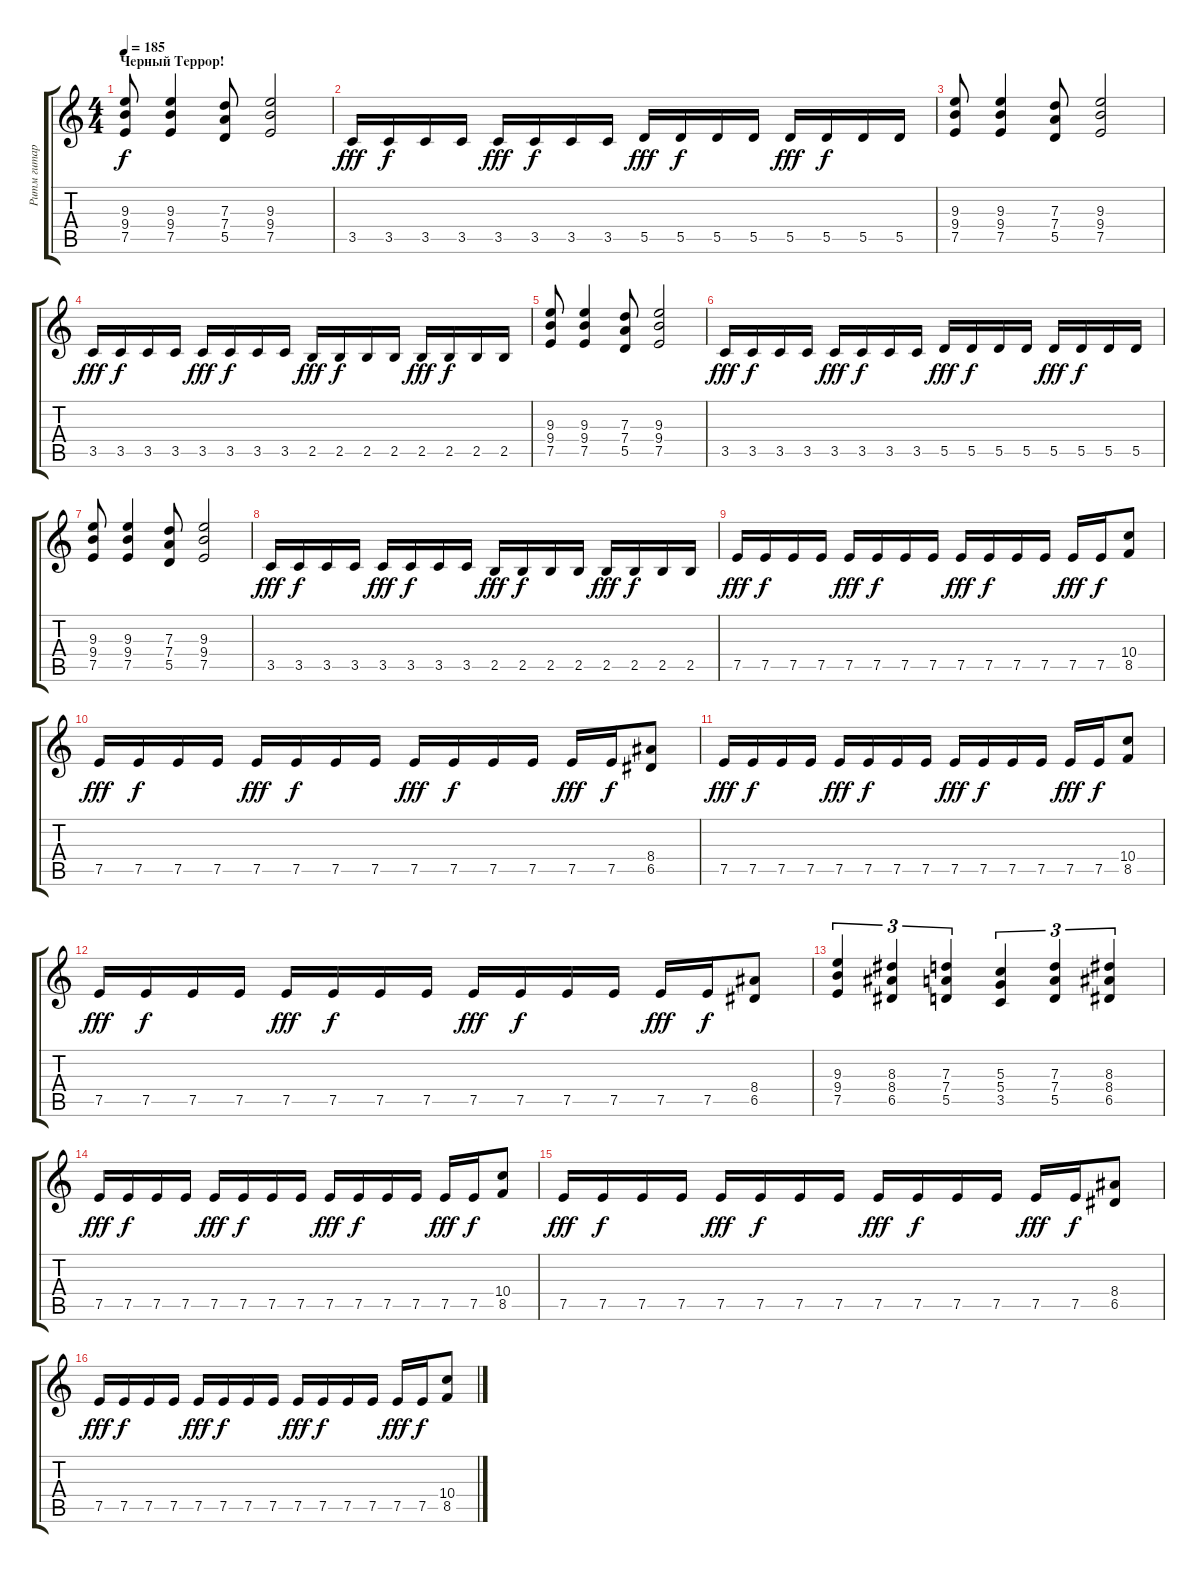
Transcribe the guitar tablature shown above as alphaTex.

\track ("Ритм гитара" "Ритм гитар") {instrument distortionguitar}
\staff {score tabs}
\tuning (E4 B3 G3 D3 A2 E2) {hide}
\ts (4 4)
\section ("" "Черный Террор!")
\tempo 185
\clef g2
\ks c
(9.3 9.4 7.5).8{dy f} (9.3 9.4 7.5).4 (7.3 7.4 5.5).8 (9.3 9.4 7.5).2 |
3.5.16{dy fff} 3.5.16{dy f} 3.5.16 3.5.16 3.5.16{dy fff} 3.5.16{dy f} 3.5.16 3.5.16 5.5.16{dy fff} 5.5.16{dy f} 5.5.16 5.5.16 5.5.16{dy fff} 5.5.16{dy f} 5.5.16 5.5.16 |
(9.3 9.4 7.5).8 (9.3 9.4 7.5).4 (7.3 7.4 5.5).8 (9.3 9.4 7.5).2 |
3.5.16{dy fff} 3.5.16{dy f} 3.5.16 3.5.16 3.5.16{dy fff} 3.5.16{dy f} 3.5.16 3.5.16 2.5.16{dy fff} 2.5.16{dy f} 2.5.16 2.5.16 2.5.16{dy fff} 2.5.16{dy f} 2.5.16 2.5.16 |
(9.3 9.4 7.5).8 (9.3 9.4 7.5).4 (7.3 7.4 5.5).8 (9.3 9.4 7.5).2 |
3.5.16{dy fff} 3.5.16{dy f} 3.5.16 3.5.16 3.5.16{dy fff} 3.5.16{dy f} 3.5.16 3.5.16 5.5.16{dy fff} 5.5.16{dy f} 5.5.16 5.5.16 5.5.16{dy fff} 5.5.16{dy f} 5.5.16 5.5.16 |
(9.3 9.4 7.5).8 (9.3 9.4 7.5).4 (7.3 7.4 5.5).8 (9.3 9.4 7.5).2 |
3.5.16{dy fff} 3.5.16{dy f} 3.5.16 3.5.16 3.5.16{dy fff} 3.5.16{dy f} 3.5.16 3.5.16 2.5.16{dy fff} 2.5.16{dy f} 2.5.16 2.5.16 2.5.16{dy fff} 2.5.16{dy f} 2.5.16 2.5.16 |
7.5.16{dy fff} 7.5.16{dy f} 7.5.16 7.5.16 7.5.16{dy fff} 7.5.16{dy f} 7.5.16 7.5.16 7.5.16{dy fff} 7.5.16{dy f} 7.5.16 7.5.16 7.5.16{dy fff} 7.5.16{dy f} (10.4 8.5).8 |
7.5.16{dy fff} 7.5.16{dy f} 7.5.16 7.5.16 7.5.16{dy fff} 7.5.16{dy f} 7.5.16 7.5.16 7.5.16{dy fff} 7.5.16{dy f} 7.5.16 7.5.16 7.5.16{dy fff} 7.5.16{dy f} (8.4 6.5).8 |
7.5.16{dy fff} 7.5.16{dy f} 7.5.16 7.5.16 7.5.16{dy fff} 7.5.16{dy f} 7.5.16 7.5.16 7.5.16{dy fff} 7.5.16{dy f} 7.5.16 7.5.16 7.5.16{dy fff} 7.5.16{dy f} (10.4 8.5).8 |
7.5.16{dy fff} 7.5.16{dy f} 7.5.16 7.5.16 7.5.16{dy fff} 7.5.16{dy f} 7.5.16 7.5.16 7.5.16{dy fff} 7.5.16{dy f} 7.5.16 7.5.16 7.5.16{dy fff} 7.5.16{dy f} (8.4 6.5).8 |
(9.3 9.4 7.5).4{tu (3 2)} (8.3 8.4 6.5).4{tu (3 2)} (7.3 7.4 5.5).4{tu (3 2)} (5.3 5.4 3.5).4{tu (3 2)} (7.3 7.4 5.5).4{tu (3 2)} (8.3 8.4 6.5).4{tu (3 2)} |
7.5.16{dy fff} 7.5.16{dy f} 7.5.16 7.5.16 7.5.16{dy fff} 7.5.16{dy f} 7.5.16 7.5.16 7.5.16{dy fff} 7.5.16{dy f} 7.5.16 7.5.16 7.5.16{dy fff} 7.5.16{dy f} (10.4 8.5).8 |
7.5.16{dy fff} 7.5.16{dy f} 7.5.16 7.5.16 7.5.16{dy fff} 7.5.16{dy f} 7.5.16 7.5.16 7.5.16{dy fff} 7.5.16{dy f} 7.5.16 7.5.16 7.5.16{dy fff} 7.5.16{dy f} (8.4 6.5).8 |
7.5.16{dy fff} 7.5.16{dy f} 7.5.16 7.5.16 7.5.16{dy fff} 7.5.16{dy f} 7.5.16 7.5.16 7.5.16{dy fff} 7.5.16{dy f} 7.5.16 7.5.16 7.5.16{dy fff} 7.5.16{dy f} (10.4 8.5).8
